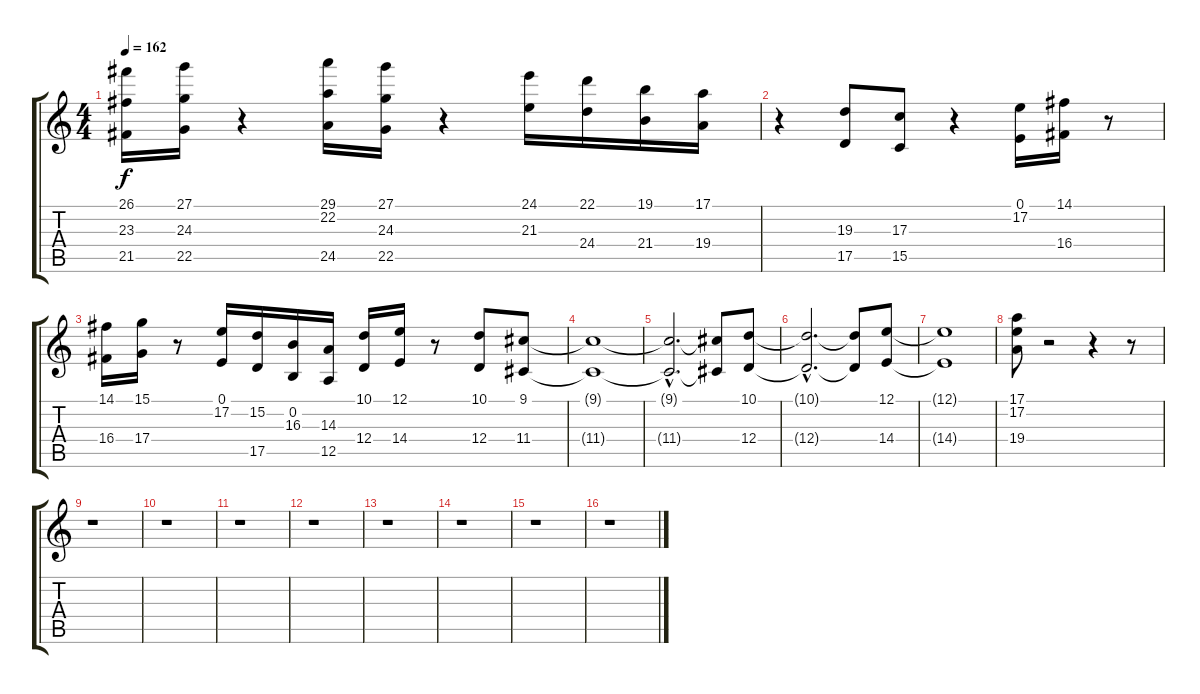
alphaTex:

\track "" {instrument brasssection}
\staff {score tabs}
\tuning (E4 B3 G3 D3 A2 E2) {hide}
\ts (4 4)
\tempo 162
\clef g2
\ks c
(26.1 23.3 21.5).16{dy f} (27.1 24.3 22.5).16 r.4 (29.1 22.2 24.5).16 (27.1 24.3 22.5).16 r.4 (24.1 21.3).16 (22.1 24.4).16 (19.1 21.4).16 (17.1 19.4).16 |
r.4 (19.3 17.5).8 (17.3 15.5).8 r.4 (0.1 17.2).16 (14.1 16.4).16 r.8 |
(14.1 16.4).16 (15.1 17.4).16 r.8 (0.1 17.2).16 (15.2 17.5).16 (0.2 16.3).16 (14.3 12.5).16 (10.1 12.4).16 (12.1 14.4).16 r.8 (10.1 12.4).8 (9.1 11.4).8 |
(9.1{t} 11.4{t}).1 |
(9.1{hac t} 11.4{hac t}).2{d} (9.1{t} 11.4{t}).8 (10.1 12.4).8 |
(10.1{hac t} 12.4{hac t}).2{d} (10.1{t} 12.4{t}).8 (12.1 14.4).8 |
(12.1{t} 14.4{t}).1 |
(17.1 17.2 19.4).8 r.2 r.4 r.8 |
r.1 |
r.1 |
r.1 |
r.1 |
r.1 |
r.1 |
r.1 |
r.1
